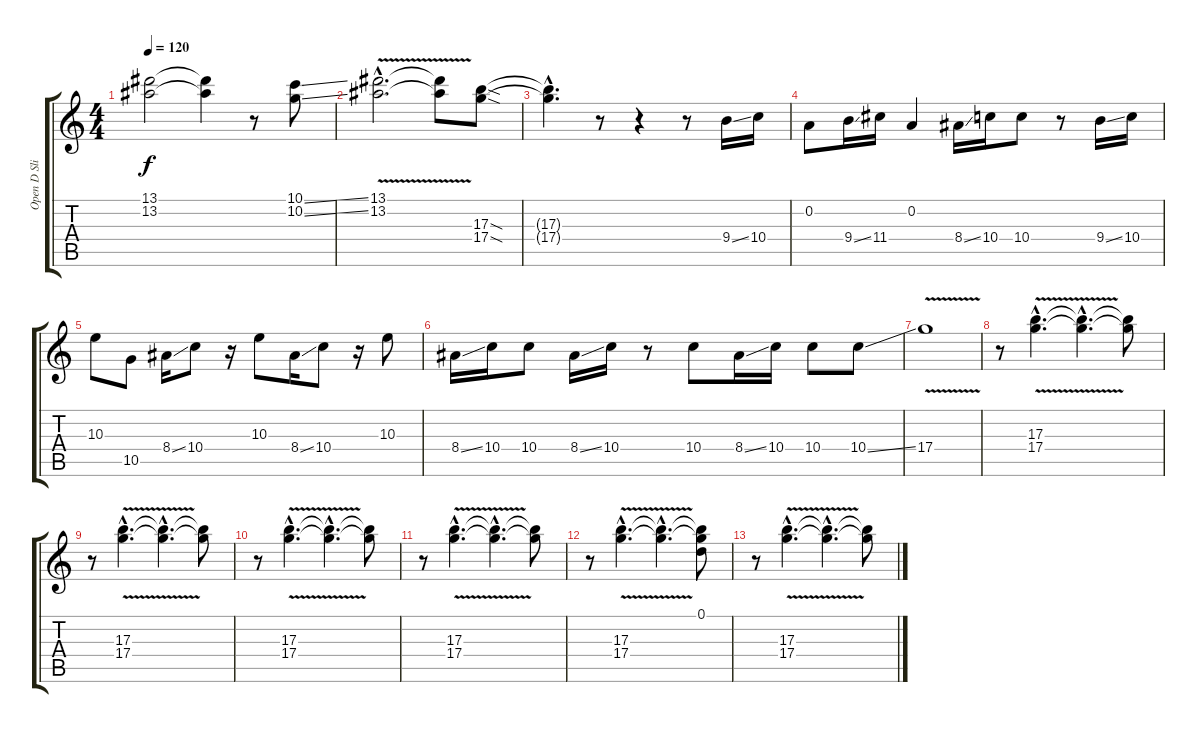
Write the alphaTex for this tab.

\track ("Open D Slide Guitar" "Open D Sli") {instrument distortionguitar}
\staff {score tabs}
\tuning (D4 A3 Gb3 D3 A2 D2) {hide}
\ts (4 4)
\tempo 120
\clef g2
\ks c
(13.1{t} 13.2{t}).2{dy f} (13.1{t} 13.2{t}).4 r.8 (10.1{ss} 10.2{ss}).8 |
(13.1{v hac} 13.2{v hac}).2{d} (13.1{t} 13.2{t}).8 (17.3{sod} 17.4{sod}).8 |
(17.3{hac t} 17.4{hac t}).4{d} r.8 r.4 r.8 9.4{ss}.16 10.4.16 |
0.2.8 9.4{ss}.16 11.4.16 0.2.4 8.4{ss}.16 10.4.16 10.4.8 r.8 9.4{ss}.16 10.4.16 |
10.3.8 10.5.8 8.4{ss}.16 10.4.8 r.16 10.3.8 8.4{ss}.16 10.4.8 r.16 10.3.8 |
8.4{ss}.16 10.4.16 10.4.8 8.4{ss}.16 10.4.16 r.8 10.4.8 8.4{ss}.16 10.4.16 10.4.8 10.4{ss}.8 |
17.4{v}.1 |
r.8 (17.3{v hac} 17.4{v hac}).4{d} (17.3{hac t} 17.4{hac t}).4{d} (17.3{t} 17.4{t}).8 |
r.8 (17.3{v hac} 17.4{v hac}).4{d} (17.3{hac t} 17.4{hac t}).4{d volume 0} (17.3{t} 17.4{t}).8 |
r.8 (17.3{v hac} 17.4{v hac}).4{d} (17.3{hac t} 17.4{hac t}).4{d} (17.3{t} 17.4{t}).8 |
r.8 (17.3{v hac} 17.4{v hac}).4{d} (17.3{hac t} 17.4{hac t}).4{d} (17.3{t} 17.4{t}).8 |
r.8 (17.3{v hac} 17.4{v hac}).4{d} (17.3{hac t} 17.4{hac t}).4{d} (0.1 17.3{t} 17.4{t}).8 |
r.8 (17.3{v hac} 17.4{v hac}).4{d} (17.3{hac t} 17.4{hac t}).4{d} (17.3{t} 17.4{t}).8
